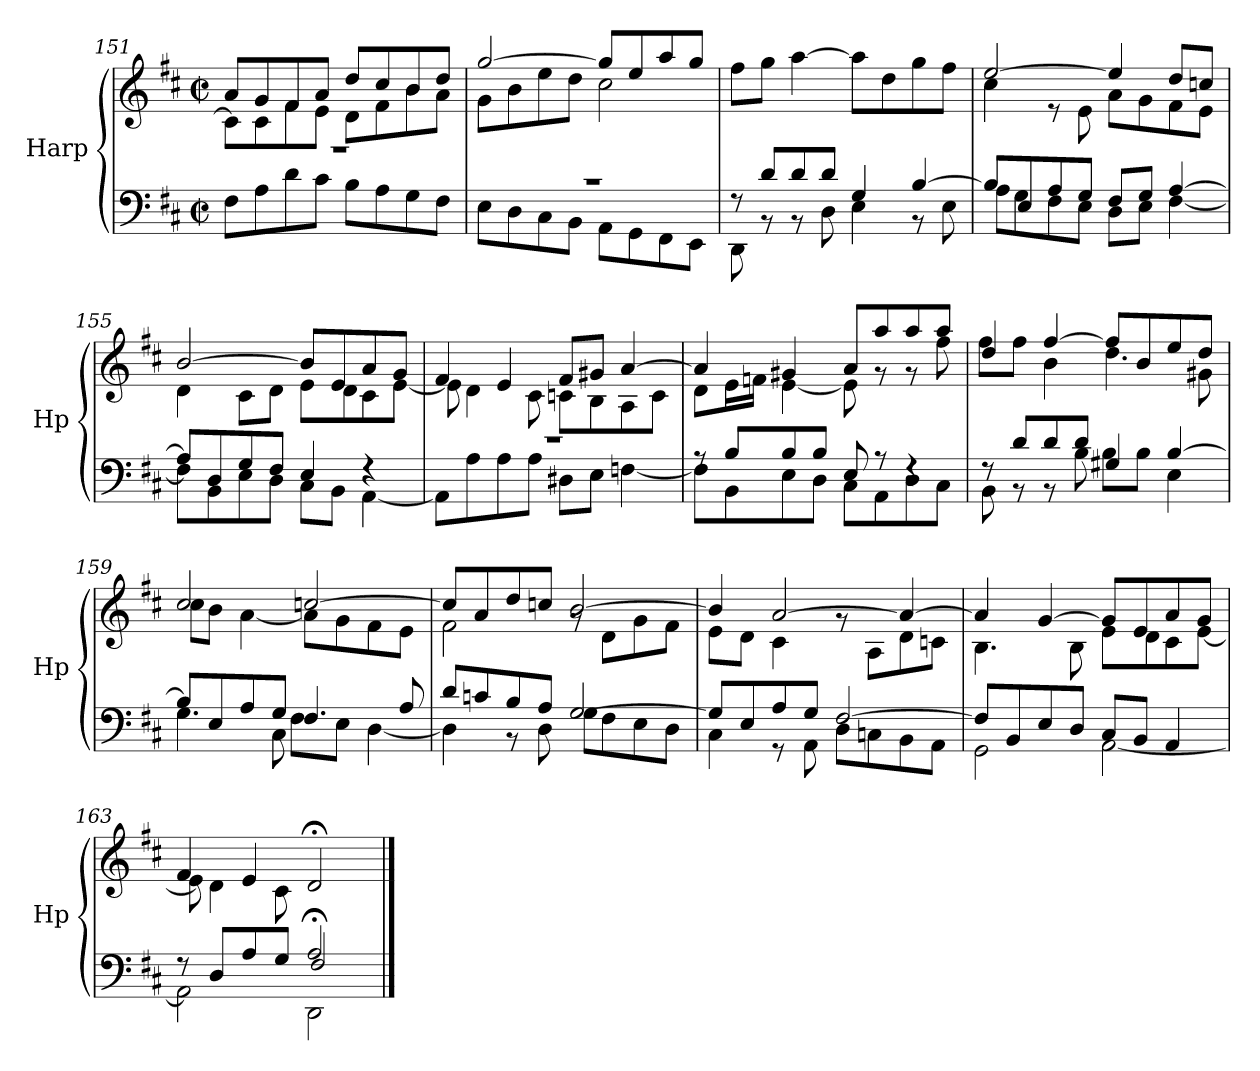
**kern	**kern
*part1	*part1
*staff2	*staff1
*I"Harp	*
*I'Hp	*
*clefF4	*clefG2
*k[f#c#]	*k[f#c#]
*M2/2	*M2/2
*met(c|)	*met(c|)
=151	=151
*^	*^
1r	8F#\L	8a/L	8c#\L]
.	8A\	8g/	8c#\
.	8d\	8f#/	8f#\
.	8c#\J	8a/J	8e\J
.	8B\L	8dd/L	8d\L
.	8A\	8cc#/	8f#\
.	8G\	8b/	8b\
.	8F#\J	8dd/J	8a\J
=152	=152	=152	=152
1r	8E\L	[2gg/	8g\L
.	8D\	.	8b\
.	8C#\	.	8ee\
.	8BB\J	.	8dd\J
.	8AA\L	8gg/L]	2cc#\
.	8GG\	8ee/	.
.	8FF#\	8aa/	.
.	8EE\J	8gg/J	.
*	*	*v	*v
=153	=153	=153
8rF	8DD\	8ff#\L
8d/L	8rBB	8gg\J
8d/	8rBB	[4aa\
8d/J	8D\	.
4G/	4E\	8aa\L]
.	.	8dd\
[4B/	8rBB	8gg\
.	8E\	8ff#\J
!!LO:PB:g=z
=154	=154	=154
*	*	*^
8B/L]	8A\L	[2ee/	4cc#\
8E/	8G\	.	.
8A/	8F#\	.	8r
8G/J	8E\J	.	8e\
8F#/L	8D\L	4ee/]	8a\L
8G/J	8E\J	.	8g\
[4A/	[4F#\	8dd/L	8f#\
.	.	8ccn/J	8e\J
=155	=155	=155	=155
8A/L]	8F#\L]	[2b/	4d\
8D/	8BB\	.	.
8G/	8E\	.	8c#\L
8F#/J	8D\J	.	8d\J
4E/	8C#\L	8b/L]	8e\L
.	8BB\J	8e/	8d\
4r	[4AA\	8a/	8c#\
.	.	8g/J	[8e\J
=156	=156	=156	=156
1r	8AA\L]	4f#/	8e\]
.	8A\	.	4d\
.	8A\	4e/	.
.	8A\J	.	8c#\
.	8D#X\L	8f#/L	8cn\L
.	8E\J	8g#X/J	8B\
.	[4Fn\	[4a/	8A\
.	.	.	8c\J
!!LO:LB:g=z	!!
=157	=157	=157	=157
8rA	8F\L]	4a/]	8d\L
8B/L	8BB\	.	16e\L
.	.	.	16fn\JJ
8B/	8E\	4g#X/	[4e\
8B/J	8D\J	.	.
8E/	8C#\L	8a/L	8e\]
8rA	8AA\	8aa/	8rg
4rF	8D\	8aa/	8rg
.	8C#\J	8aa/J	8ff#\
=158	=158	=158	=158
8rF	8BB\	4dd/	8ff#\L
8d/L	8r	.	8ff#\J
8d/	8r	[4ff#/	4b\
8d/J	8B\	.	.
4G#X/	8B\L	8ff#/L]	4.dd\
.	8B\J	8b/	.
[4B/	4E\	8ee/	.
.	.	8dd/J	8g#X\
=159	=159	=159	=159
8B/L]	4.G\	2cc#/	8cc#\L
8E/	.	.	8b\J
8A/	.	.	[4a\
8G/J	8C#\	.	.
4.F#/	8F#\L	[2ccn/	8a\L]
.	8E\J	.	8g\
.	[4D\	.	8f#\
8A/	.	.	8e\J
!!LO:LB:g=z	!!
=160	=160	=160	=160
8d/L	4D\]	8cc/L]	2f#\
8cn/	.	8a/	.
8B/	8r	8dd/	.
8A/J	8D\	8ccn/J	.
[2G/	8G\L	[2b/	8rg
.	8F#\	.	8d\L
.	8E\	.	8g\
.	8D\J	.	8f#\J
=161	=161	=161	=161
8G/L]	4C#\	4b/]	8e\L
8E/	.	.	8d\J
8A/	8r	[2a/	4c#\
8G/J	8AA\	.	.
[2F#/	8D\L	.	8rg
.	8Cn\	.	8A\L
.	8BB\	4a/_	8d\
.	8AA\J	.	8cn\J
=162	=162	=162	=162
8F#/L]	2GG\	4a/]	4.B\
8BB/	.	.	.
8E/	.	[4g/	.
8D/J	.	.	8B\
8C#/L	[2AA\	8g/L]	8e\L
8BB/J	.	8e/	8d\
4AA/	.	8a/	8c#\
.	.	8g/J	[8e\J
=163	=163	=163	=163
*	*^	*	*
2ryy	8rF	2AA\]	4f#/	8e\]
.	8D/L	.	.	4d\
.	8A/	.	4e/	.
.	8G/J	.	.	8c#\
2A/	2F#/	2DD;\	2d;</	2ryy
*v	*v	*v	*	*
*	*v	*v
==	==
*-	*-
